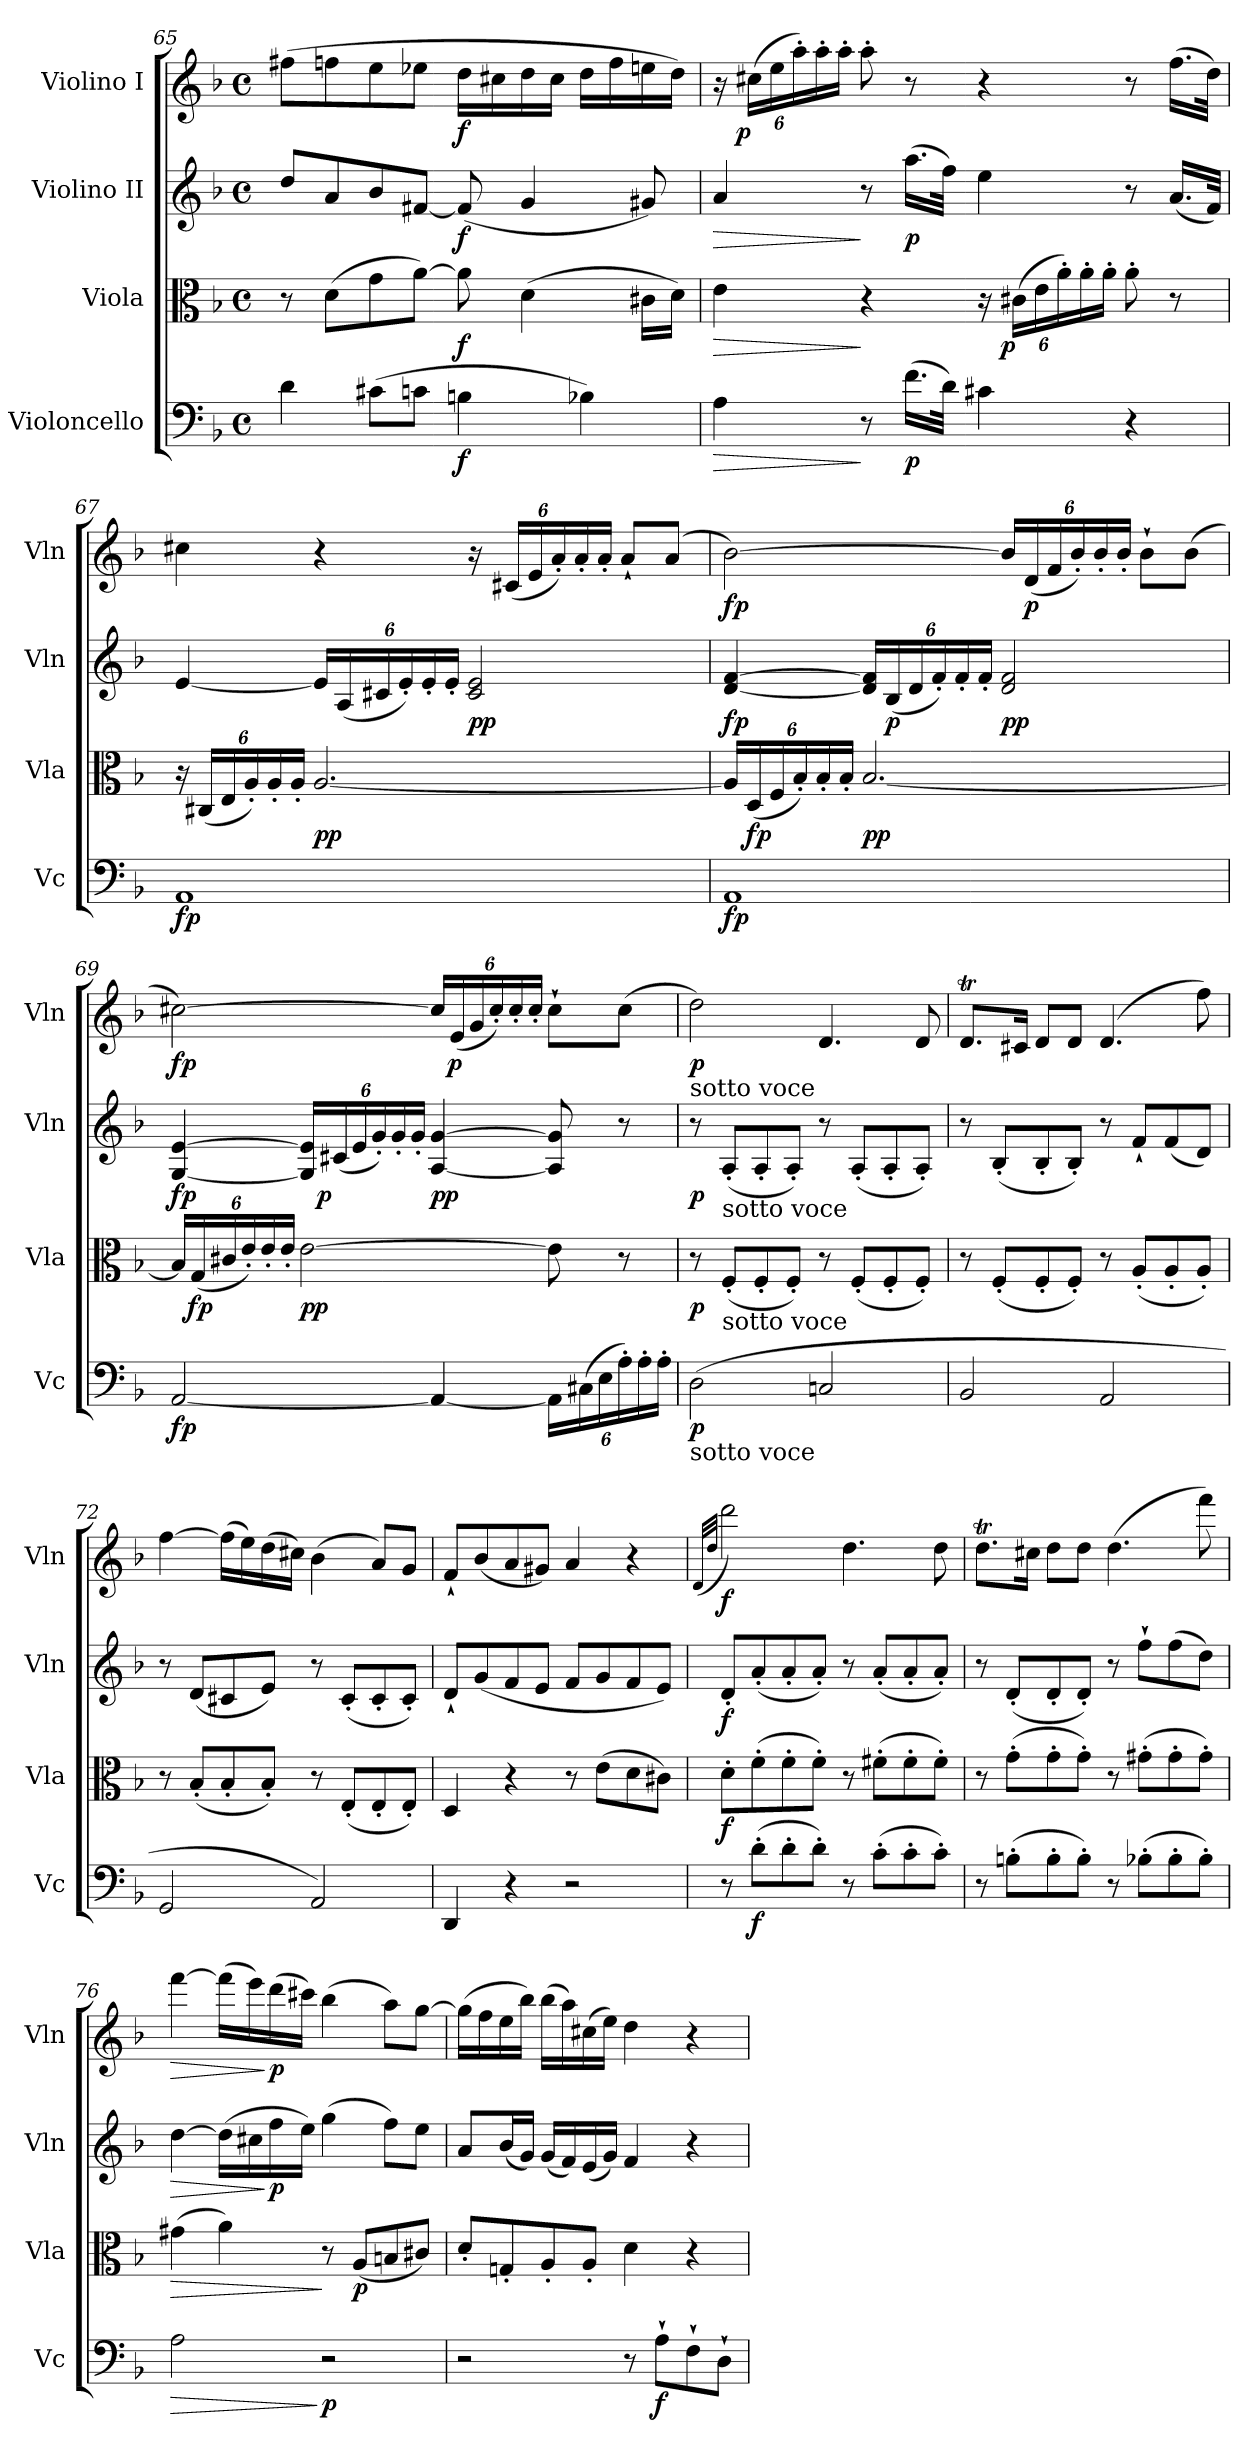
**kern	**dynam	**kern	**dynam	**kern	**dynam	**kern	**dynam
*part4	*part4	*part3	*part3	*part2	*part2	*part1	*part1
*staff4	*staff4	*staff3	*staff3	*staff2	*staff2	*staff1	*staff1
*I"Violoncello	*	*I"Viola	*	*I"Violino II	*	*I"Violino I	*
*I'Vc	*	*I'Vla	*	*I'Vln	*	*I'Vln	*
*clefF4	*	*clefC3	*	*clefG2	*	*clefG2	*
*k[b-]	*	*k[b-]	*	*k[b-]	*	*k[b-]	*
*M4/4	*	*M4/4	*	*M4/4	*	*M4/4	*
*met(c)	*	*met(c)	*	*met(c)	*	*met(c)	*
=65	=65	=65	=65	=65	=65	=65	=65
4d\	.	8r	.	8dd/L	.	(>8ff#X\L	.
.	.	(>8d\L	.	8a/	.	8ffn\	.
(>8c#X\L	.	8g\	.	8b-/	.	8ee\	.
8cn\J	.	[8a\J)	.	[8f#X/J	.	8ee-X\J	.
!	!LO:DY:b	!	!LO:DY:b	!	!LO:DY:b	!	!LO:DY:b
4Bn\	f	8a\]	f	(<8f#/]	f	16dd\LL	f
.	.	.	.	.	.	16cc#X\	.
.	.	(>4d\	.	4g/	.	16dd\	.
.	.	.	.	.	.	16cc#\JJ	.
4B-X\)	.	.	.	.	.	16dd\LL	.
.	.	.	.	.	.	16ff\	.
.	.	16c#X\LL	.	8g#X/)	.	16een\	.
.	.	16d\JJ)	.	.	.	16dd\JJ)	.
!!LO:LB:g=z
=66	=66	=66	=66	=66	=66	=66	=66
!	!LO:HP:b	!	!LO:HP:b	!	!LO:HP:b	!	!
*	*	*	*	*	*	*Xbrackettup	*
4A\	>	4e\	>	4a/	>	24r	.
!	!	!	!	!	!	!	!LO:DY:b
.	.	.	.	.	.	(>24cc#X\LL	p
.	.	.	.	.	.	24ee\	.
.	.	.	.	.	.	24aa'\)	.
.	.	.	.	.	.	24aa'\	.
.	.	.	.	.	.	24aa'\JJ	.
8r	]	4r	]	8r	]	8aa'\	.
!	!LO:DY:b	!	!	!	!LO:DY:b	!	!
(>16.f\LL	p	.	.	(>16.aa\LL	p	8r	.
32d\JJk)	.	.	.	32ff\JJk)	.	.	.
*	*	*Xbrackettup	*	*	*	*	*
4c#X\	.	24r	.	4ee\	.	4r	.
!	!	!	!LO:DY:b	!	!	!	!
.	.	(>24c#X\LL	p	.	.	.	.
.	.	24e\	.	.	.	.	.
.	.	24a'\)	.	.	.	.	.
.	.	24a'\	.	.	.	.	.
.	.	24a'\JJ	.	.	.	.	.
4r	.	8a'\	.	8r	.	8r	.
.	.	8r	.	(<16.a/LL	.	(>16.ff\LL	.
.	.	.	.	32f/JJk)	.	32dd\JJk)	.
=67	=67	=67	=67	=67	=67	=67	=67
!	!LO:DY:b	!	!	!	!	!	!
1AA	fp	24r	.	[4e/	.	4cc#X\	.
.	.	(<24C#X/LL	.	.	.	.	.
.	.	24E/	.	.	.	.	.
.	.	24A'/)	.	.	.	.	.
.	.	24A'/	.	.	.	.	.
.	.	24A'/JJ	.	.	.	.	.
*	*	*	*	*Xbrackettup	*	*	*
!	!	!	!LO:DY:b	!	!	!	!
.	.	[2.A/	pp	24e/LL]	.	4r	.
.	.	.	.	(<24A/	.	.	.
.	.	.	.	24c#X/	.	.	.
.	.	.	.	24e'/)	.	.	.
.	.	.	.	24e'/	.	.	.
.	.	.	.	24e'/JJ	.	.	.
!	!	!	!	!	!LO:DY:b	!	!
.	.	.	.	2c#/ 2e/	pp	24r	.
.	.	.	.	.	.	(<24c#X/LL	.
.	.	.	.	.	.	24e/	.
.	.	.	.	.	.	24a'/)	.
.	.	.	.	.	.	24a'/	.
.	.	.	.	.	.	24a'/JJ	.
.	.	.	.	.	.	8a`/L	.
.	.	.	.	.	.	(>8a/J	.
!!LO:LB:g=z
=68	=68	=68	=68	=68	=68	=68	=68
!	!LO:DY:b	!	!	!	!LO:DY:b	!	!LO:DY:b
1AA	fp	24A/LL]	.	[4d/ [4f/	fp	[2b-\)	fp
!	!	!	!LO:DY:b	!	!	!	!
.	.	(<24D/	fp	.	.	.	.
.	.	24F/	.	.	.	.	.
.	.	24B-'/)	.	.	.	.	.
.	.	24B-'/	.	.	.	.	.
.	.	24B-'/JJ	.	.	.	.	.
!	!	!	!LO:DY:b	!	!	!	!
.	.	[2.B-/	pp	24d/] 24f/]LL	.	.	.
!	!	!	!	!	!LO:DY:b	!	!
.	.	.	.	(<24B-/	p	.	.
.	.	.	.	24d/	.	.	.
.	.	.	.	24f'/)	.	.	.
.	.	.	.	24f'/	.	.	.
.	.	.	.	24f'/JJ	.	.	.
!	!	!	!	!	!LO:DY:b	!	!
.	.	.	.	2d/ 2f/	pp	24b-/LL]	.
!	!	!	!	!	!	!	!LO:DY:b
.	.	.	.	.	.	(<24d/	p
.	.	.	.	.	.	24f/	.
.	.	.	.	.	.	24b-'/)	.
.	.	.	.	.	.	24b-'/	.
.	.	.	.	.	.	24b-'/JJ	.
.	.	.	.	.	.	8b-`\L	.
.	.	.	.	.	.	(>8b-\J	.
=69	=69	=69	=69	=69	=69	=69	=69
!	!LO:DY:b	!	!	!	!LO:DY:b	!	!LO:DY:b
[2AA/	fp	24B-/LL]	.	[4G/ [4e/	fp	[2cc#X\)	fp
!	!	!	!LO:DY:b	!	!	!	!
.	.	(<24G/	fp	.	.	.	.
.	.	24c#X/	.	.	.	.	.
.	.	24e'/)	.	.	.	.	.
.	.	24e'/	.	.	.	.	.
.	.	24e'/JJ	.	.	.	.	.
!	!	!	!LO:DY:b	!	!	!	!
.	.	[2e\	pp	24G/] 24e/]LL	.	.	.
!	!	!	!	!	!LO:DY:b	!	!
.	.	.	.	(<24c#X/	p	.	.
.	.	.	.	24e/	.	.	.
.	.	.	.	24g'/)	.	.	.
.	.	.	.	24g'/	.	.	.
.	.	.	.	24g'/JJ	.	.	.
!	!	!	!	!	!LO:DY:b	!	!
4AA/_	.	.	.	[4A/ [4g/	pp	24cc#/LL]	.
!	!	!	!	!	!	!	!LO:DY:b
.	.	.	.	.	.	(<24e/	p
.	.	.	.	.	.	24g/	.
.	.	.	.	.	.	24cc#'/)	.
.	.	.	.	.	.	24cc#'/	.
.	.	.	.	.	.	24cc#'/JJ	.
*Xbrackettup	*	*	*	*	*	*	*
24AA\LL]	.	8e\]	.	8A/] 8g/]	.	8cc#`\L	.
(>24C#X\	.	.	.	.	.	.	.
24E\	.	.	.	.	.	.	.
24A'\)	.	8r	.	8r	.	(>8cc#\J	.
24A'\	.	.	.	.	.	.	.
24A'\JJ	.	.	.	.	.	.	.
=70	=70	=70	=70	=70	=70	=70	=70
!	!	!	!	!	!	!LO:TX:b:t=sotto voce	!
!LO:TX:b:t=sotto voce	!	!	!	!	!	!	!
!	!LO:DY:b	!	!LO:DY:b	!	!LO:DY:b	!	!LO:DY:b
(>2D\	p	8r	p	8r	p	2dd\)	p
!	!	!	!	!LO:TX:b:t=sotto voce	!	!	!
!	!	!LO:TX:b:t=sotto voce	!	!	!	!	!
.	.	(<8F'/L	.	(<8A'/L	.	.	.
.	.	8F'/	.	8A'/	.	.	.
.	.	8F'/J)	.	8A'/J)	.	.	.
2Cn/	.	8r	.	8r	.	4.d/	.
.	.	(<8F'/L	.	(<8A'/L	.	.	.
.	.	8F'/	.	8A'/	.	.	.
.	.	8F'/J)	.	8A'/J)	.	8d/	.
!!LO:PB:g=z
=71	=71	=71	=71	=71	=71	=71	=71
2BB-/	.	8r	.	8r	.	8.dT/L	.
.	.	(<8F'/L	.	(<8B-'/L	.	.	.
.	.	.	.	.	.	16c#X/Jk	.
.	.	8F'/	.	8B-'/	.	8d/L	.
.	.	8F'/J)	.	8B-'/J)	.	8d/J	.
2AA/	.	8r	.	8r	.	(>4.d/	.
.	.	(<8A'/L	.	8f`/L	.	.	.
.	.	8A'/	.	(<8f/	.	.	.
.	.	8A'/J)	.	8d/J)	.	8ff\)	.
=72	=72	=72	=72	=72	=72	=72	=72
2GG/	.	8r	.	8r	.	[4ff\	.
.	.	(<8B-'/L	.	(<8d/L	.	.	.
.	.	8B-'/	.	8c#X/	.	(>16ff\LL]	.
.	.	.	.	.	.	16ee\)	.
.	.	8B-'/J)	.	8e/J)	.	(>16dd\	.
.	.	.	.	.	.	16cc#X\JJ)	.
2AA/)	.	8r	.	8r	.	(>4b-\	.
.	.	(<8E'/L	.	(<8c#'/L	.	.	.
.	.	8E'/	.	8c#'/	.	8a/L)	.
.	.	8E'/J)	.	8c#'/J)	.	8g/J	.
=73	=73	=73	=73	=73	=73	=73	=73
4DD/	.	4D/	.	8d`/L	.	8f`/L	.
.	.	.	.	(<8g/	.	(<8b-/	.
4r	.	4r	.	8f/	.	8a/	.
.	.	.	.	8e/J	.	8g#X/J)	.
2r	.	8r	.	8f/L	.	4a/	.
.	.	(>8e\L	.	8g/	.	.	.
.	.	8d\	.	8f/	.	4r	.
.	.	8c#X\J)	.	8e/J)	.	.	.
=74	=74	=74	=74	=74	=74	=74	=74
.	.	.	.	.	.	(>32qd/LLL	.
.	.	.	.	.	.	32qdd/JJJ	.
!	!	!	!LO:DY:b	!	!LO:DY:b	!	!LO:DY:b
8r	.	8d'\L	f	8d'/L	f	2ddd\)	f
!	!LO:DY:b	!	!	!	!	!	!
(>8d'\L	f	(>8f'\	.	(<8a'/	.	.	.
8d'\	.	8f'\	.	8a'/	.	.	.
8d'\J)	.	8f'\J)	.	8a'/J)	.	.	.
8r	.	8r	.	8r	.	4.dd\	.
(>8c'\L	.	(>8f#X'\L	.	(<8a'/L	.	.	.
8c'\	.	8f#'\	.	8a'/	.	.	.
8c'\J)	.	8f#'\J)	.	8a'/J)	.	8dd\	.
=75	=75	=75	=75	=75	=75	=75	=75
8r	.	8r	.	8r	.	8.ddT\L	.
(>8Bn'\L	.	(>8g'\L	.	(<8d'/L	.	.	.
.	.	.	.	.	.	16cc#X\Jk	.
8B'\	.	8g'\	.	8d'/	.	8dd\L	.
8B'\J)	.	8g'\J)	.	8d'/J)	.	8dd\J	.
8r	.	8r	.	8r	.	(>4.dd\	.
(>8B-X'\L	.	(>8g#X'\L	.	8ff`\L	.	.	.
8B-'\	.	8g#'\	.	(>8ff\	.	.	.
8B-'\J)	.	8g#'\J)	.	8dd\J)	.	8fff\)	.
!!LO:LB:g=z
=76	=76	=76	=76	=76	=76	=76	=76
!	!LO:HP:b	!	!LO:HP:b	!	!LO:HP:b	!	!LO:HP:b
2A\	>	(>4g#X\	>	[4dd\	>	[4fff\	>
.	.	4a\)	.	(>16dd\LL]	.	(>16fff\LL]	.
.	.	.	.	16cc#X\	.	16eee\)	.
!	!	!	!	!	!LO:DY:n=1:b	!	!LO:DY:n=1:b
.	.	.	.	16ff\	] p	(>16ddd\	] p
.	.	.	.	16ee\JJ)	.	16ccc#X\JJ)	.
!	!LO:DY:n=1:b	!	!	!	!	!	!
2r	] p	8r	]	(>4gg\	.	(>4bb-\	.
!	!	!	!LO:DY:b	!	!	!	!
.	.	(<8A/L	p	.	.	.	.
.	.	8Bn/	.	8ff\L)	.	8aa\L)	.
.	.	8c#X/J)	.	8ee\J	.	[8gg\J	.
=77	=77	=77	=77	=77	=77	=77	=77
2r	.	8d'/L	.	8a/L	.	(>16gg\LL]	.
.	.	.	.	.	.	16ff\	.
.	.	8Gn'/	.	(<16b-/L	.	16ee\	.
.	.	.	.	16g/JJ)	.	16bb-\JJ)	.
.	.	8A'/	.	(<16g/LL	.	(>16bb-\LL	.
.	.	.	.	16f/)	.	16aa\)	.
.	.	8A'/J	.	(<16e/	.	(>16cc#X\	.
.	.	.	.	16g/JJ)	.	16ee\JJ)	.
8r	.	4d\	.	4f/	.	4dd\	.
!	!LO:DY:b	!	!	!	!	!	!
8A`\L	f	.	.	.	.	.	.
8F`\	.	4r	.	4r	.	4r	.
8D`\J	.	.	.	.	.	.	.
=	=	=	=	=	=	=	=
*-	*-	*-	*-	*-	*-	*-	*-
